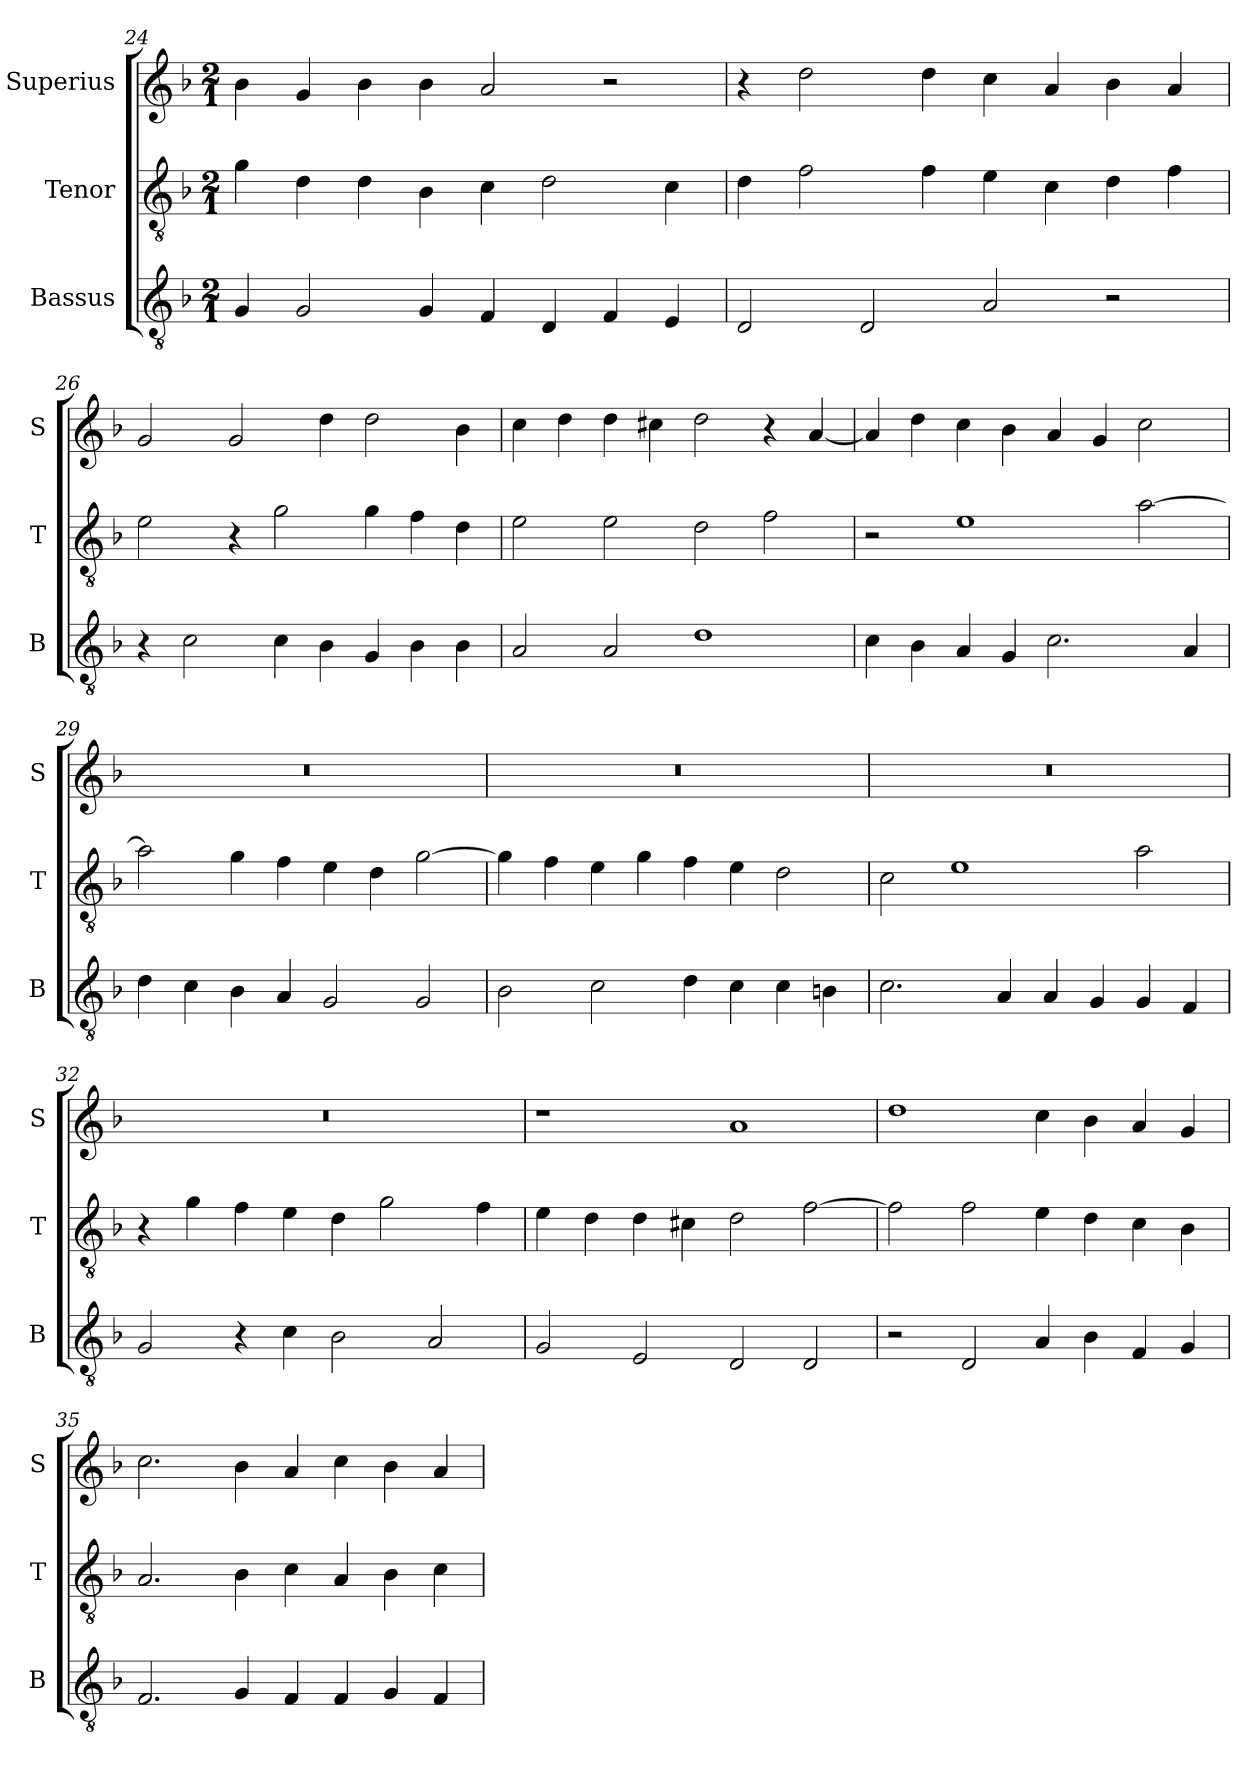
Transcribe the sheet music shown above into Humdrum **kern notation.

**kern	**kern	**kern
*part3	*part2	*part1
*staff3	*staff2	*staff1
*I"Bassus	*I"Tenor	*I"Superius
*I'B	*I'T	*I'S
*clefGv2	*clefGv2	*clefG2
*k[b-]	*k[b-]	*k[b-]
*F:	*F:	*F:
*M2/1	*M2/1	*M2/1
=24	=24	=24
4G	4g	4b-
2G	4d	4g
.	4d	4b-
4G	4B-	4b-
4F	4c	2a
4D	2d	.
4F	.	2r
4E	4c	.
=25	=25	=25
2D	4d	4r
.	2f	2dd
2D	.	.
.	4f	4dd
2A	4e	4cc
.	4c	4a
2r	4d	4b-
.	4f	4a
=26	=26	=26
4r	2e	2g
2c	.	.
.	4r	2g
4c	2g	.
4B-	.	4dd
4G	4g	2dd
4B-	4f	.
4B-	4d	4b-
=27	=27	=27
2A	2e	4cc
.	.	4dd
2A	2e	4dd
.	.	4cc#X
1d	2d	2dd
.	2f	4r
.	.	[4a
=28	=28	=28
4c	2r	4a]
4B-	.	4dd
4A	1e	4cc
4G	.	4b-
2.c	.	4a
.	.	4g
.	[2a	2cc
4A	.	.
=29	=29	=29
4d	2a]	0r
4c	.	.
4B-	4g	.
4A	4f	.
2G	4e	.
.	4d	.
2G	[2g	.
=30	=30	=30
2B-	4g]	0r
.	4f	.
2c	4e	.
.	4g	.
4d	4f	.
4c	4e	.
4c	2d	.
4Bn	.	.
=31	=31	=31
2.c	2c	0r
.	1e	.
4A	.	.
4A	.	.
4G	.	.
4G	2a	.
4F	.	.
=32	=32	=32
2G	4r	0r
.	4g	.
4r	4f	.
4c	4e	.
2B-	4d	.
.	2g	.
2A	.	.
.	4f	.
=33	=33	=33
2G	4e	1r
.	4d	.
2E	4d	.
.	4c#X	.
2D	2d	1a
2D	[2f	.
=34	=34	=34
2r	2f]	1dd
2D	2f	.
4A	4e	4cc
4B-	4d	4b-
4F	4c	4a
4G	4B-	4g
=35	=35	=35
2.F	2.A	2.cc
4G	4B-	4b-
4F	4c	4a
4F	4A	4cc
4G	4B-	4b-
4F	4c	4a
=	=	=
*-	*-	*-
